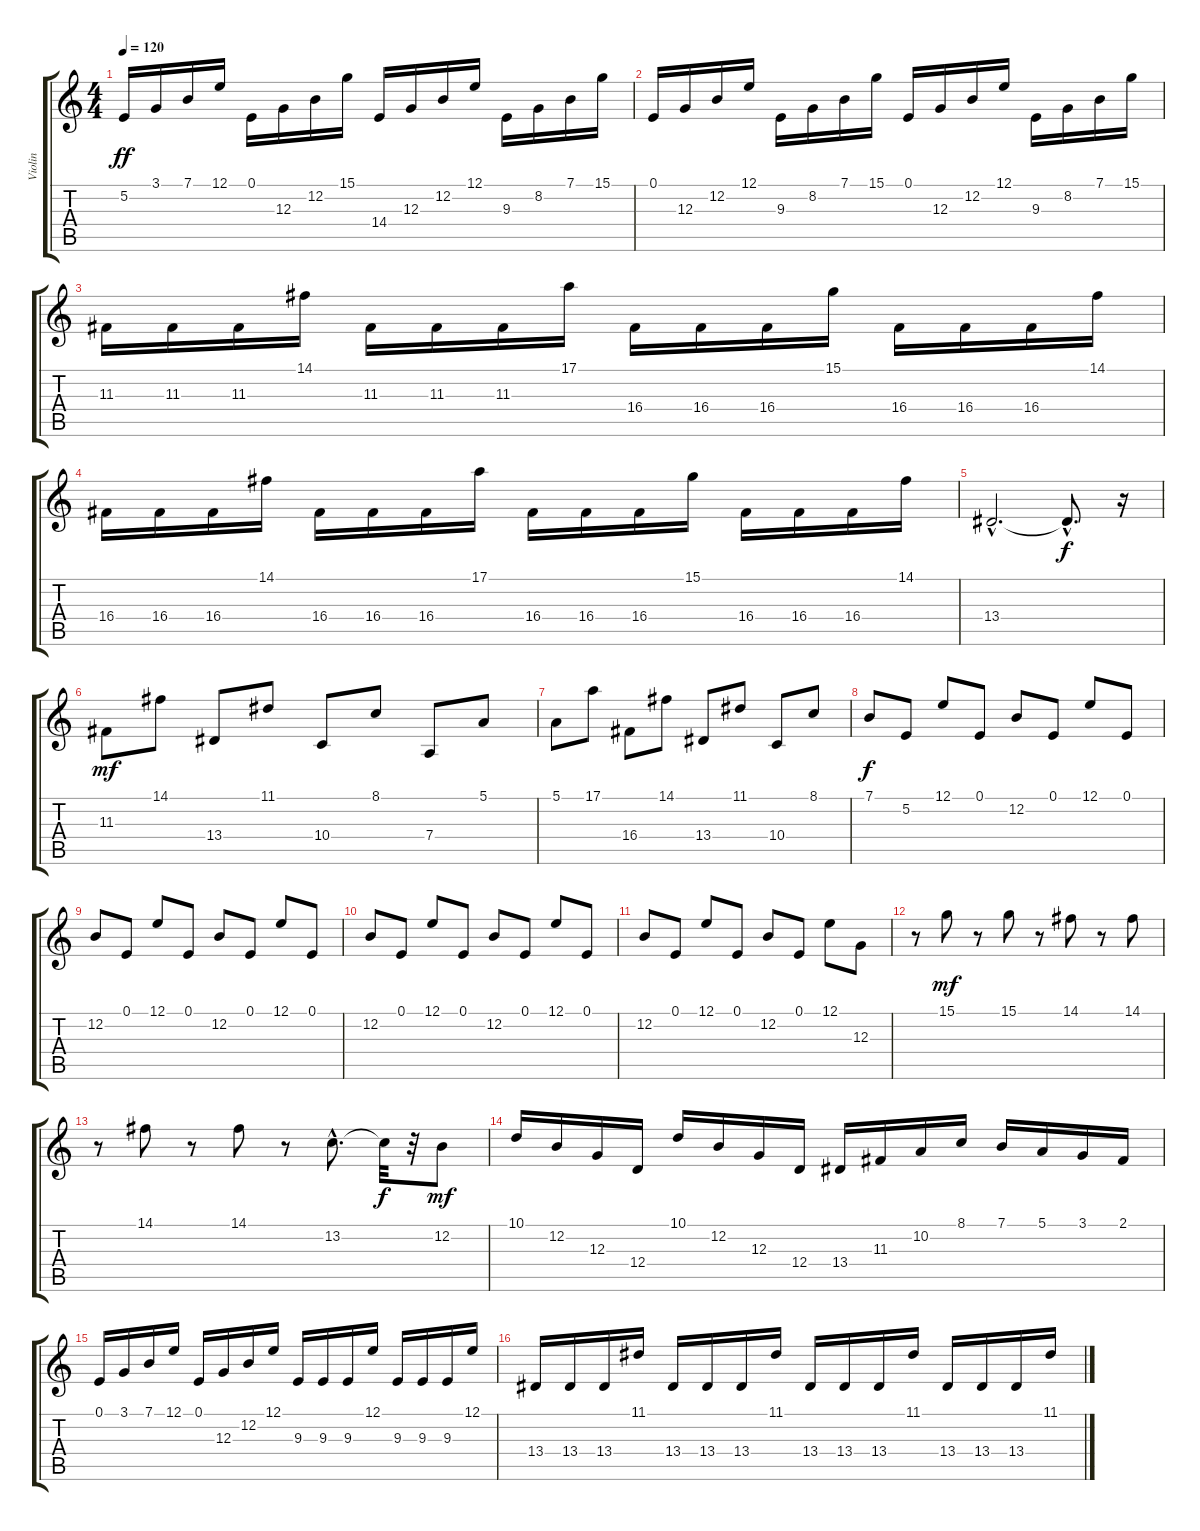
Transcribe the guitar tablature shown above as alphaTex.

\track ("Violin" "Violin") {instrument violin}
\staff {score tabs}
\tuning (E4 B3 G3 D3 A2 E2) {hide}
\ts (4 4)
\tempo 120
\clef g2
\ks c
5.2.16{dy ff instrument violin} 3.1.16 7.1.16 12.1.16 0.1.16 12.3.16 12.2.16 15.1.16 14.4.16 12.3.16 12.2.16 12.1.16 9.3.16 8.2.16 7.1.16 15.1.16 |
0.1.16 12.3.16 12.2.16 12.1.16 9.3.16 8.2.16 7.1.16 15.1.16 0.1.16 12.3.16 12.2.16 12.1.16 9.3.16 8.2.16 7.1.16 15.1.16 |
11.3.16 11.3.16 11.3.16 14.1.16 11.3.16 11.3.16 11.3.16 17.1.16 16.4.16 16.4.16 16.4.16 15.1.16 16.4.16 16.4.16 16.4.16 14.1.16 |
16.4.16 16.4.16 16.4.16 14.1.16 16.4.16 16.4.16 16.4.16 17.1.16 16.4.16 16.4.16 16.4.16 15.1.16 16.4.16 16.4.16 16.4.16 14.1.16 |
13.4{hac}.2{d} 13.4{hac t}.8{d dy f} r.16 |
11.3.8{dy mf} 14.1.8 13.4.8 11.1.8 10.4.8 8.1.8 7.4.8 5.1.8 |
5.1.8 17.1.8 16.4.8 14.1.8 13.4.8 11.1.8 10.4.8 8.1.8 |
7.1.8{dy f} 5.2.8 12.1.8 0.1.8 12.2.8 0.1.8 12.1.8 0.1.8 |
12.2.8 0.1.8 12.1.8 0.1.8 12.2.8 0.1.8 12.1.8 0.1.8 |
12.2.8 0.1.8 12.1.8 0.1.8 12.2.8 0.1.8 12.1.8 0.1.8 |
12.2.8 0.1.8 12.1.8 0.1.8 12.2.8 0.1.8 12.1.8 12.3.8 |
r.8 15.1.8{dy mf} r.8 15.1.8 r.8 14.1.8 r.8 14.1.8 |
r.8 14.1.8 r.8 14.1.8 r.8 13.2{hac}.8{d} 13.2{t}.32{dy f} r.32 12.2.8{dy mf} |
10.1.16 12.2.16 12.3.16 12.4.16 10.1.16 12.2.16 12.3.16 12.4.16 13.4.16 11.3.16 10.2.16 8.1.16 7.1.16 5.1.16 3.1.16 2.1.16 |
0.1.16 3.1.16 7.1.16 12.1.16 0.1.16 12.3.16 12.2.16 12.1.16 9.3.16 9.3.16 9.3.16 12.1.16 9.3.16 9.3.16 9.3.16 12.1.16 |
13.4.16 13.4.16 13.4.16 11.1.16 13.4.16 13.4.16 13.4.16 11.1.16 13.4.16 13.4.16 13.4.16 11.1.16 13.4.16 13.4.16 13.4.16 11.1.16
